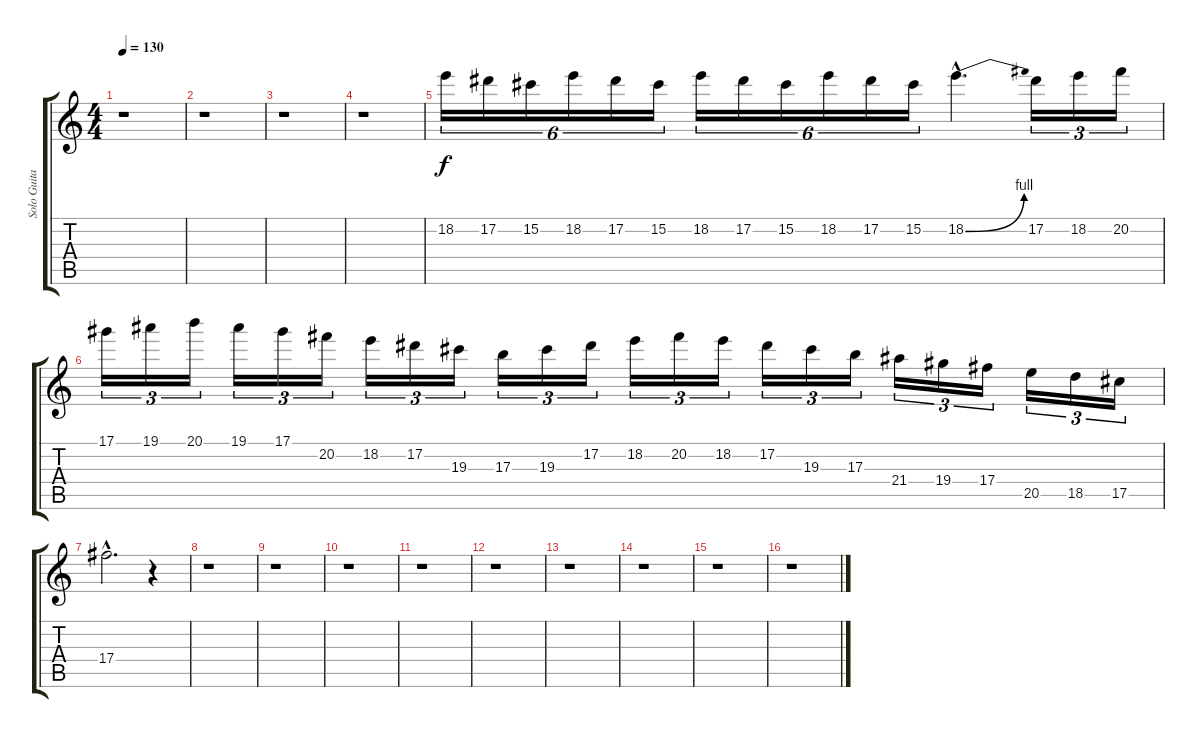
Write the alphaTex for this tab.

\track ("Solo Guitar" "Solo Guita") {instrument distortionguitar}
\staff {score tabs}
\tuning (Eb4 Bb3 Gb3 Db3 Ab2 Eb2) {hide}
\ts (4 4)
\tempo 130
\clef g2
\ks c
r.1{dy f} |
r.1 |
r.1 |
r.1 |
18.2.16{tu (6 4)} 17.2.16{tu (6 4)} 15.2.16{tu (6 4)} 18.2.16{tu (6 4)} 17.2.16{tu (6 4)} 15.2.16{tu (6 4)} 18.2.16{tu (6 4)} 17.2.16{tu (6 4)} 15.2.16{tu (6 4)} 18.2.16{tu (6 4)} 17.2.16{tu (6 4)} 15.2.16{tu (6 4)} 18.2{be (bend 0 0 60 4) hac}.4{d} 17.2.16{tu (3 2)} 18.2.16{tu (3 2)} 20.2.16{tu (3 2)} |
17.1.16{tu (3 2)} 19.1.16{tu (3 2)} 20.1.16{tu (3 2)} 19.1.16{tu (3 2)} 17.1.16{tu (3 2)} 20.2.16{tu (3 2)} 18.2.16{tu (3 2)} 17.2.16{tu (3 2)} 19.3.16{tu (3 2)} 17.3.16{tu (3 2)} 19.3.16{tu (3 2)} 17.2.16{tu (3 2)} 18.2.16{tu (3 2)} 20.2.16{tu (3 2)} 18.2.16{tu (3 2)} 17.2.16{tu (3 2)} 19.3.16{tu (3 2)} 17.3.16{tu (3 2)} 21.4.16{tu (3 2)} 19.4.16{tu (3 2)} 17.4.16{tu (3 2)} 20.5.16{tu (3 2)} 18.5.16{tu (3 2)} 17.5.16{tu (3 2)} |
17.4{hac}.2{d} r.4 |
r.1 |
r.1 |
r.1 |
r.1 |
r.1 |
r.1 |
r.1 |
r.1 |
r.1
